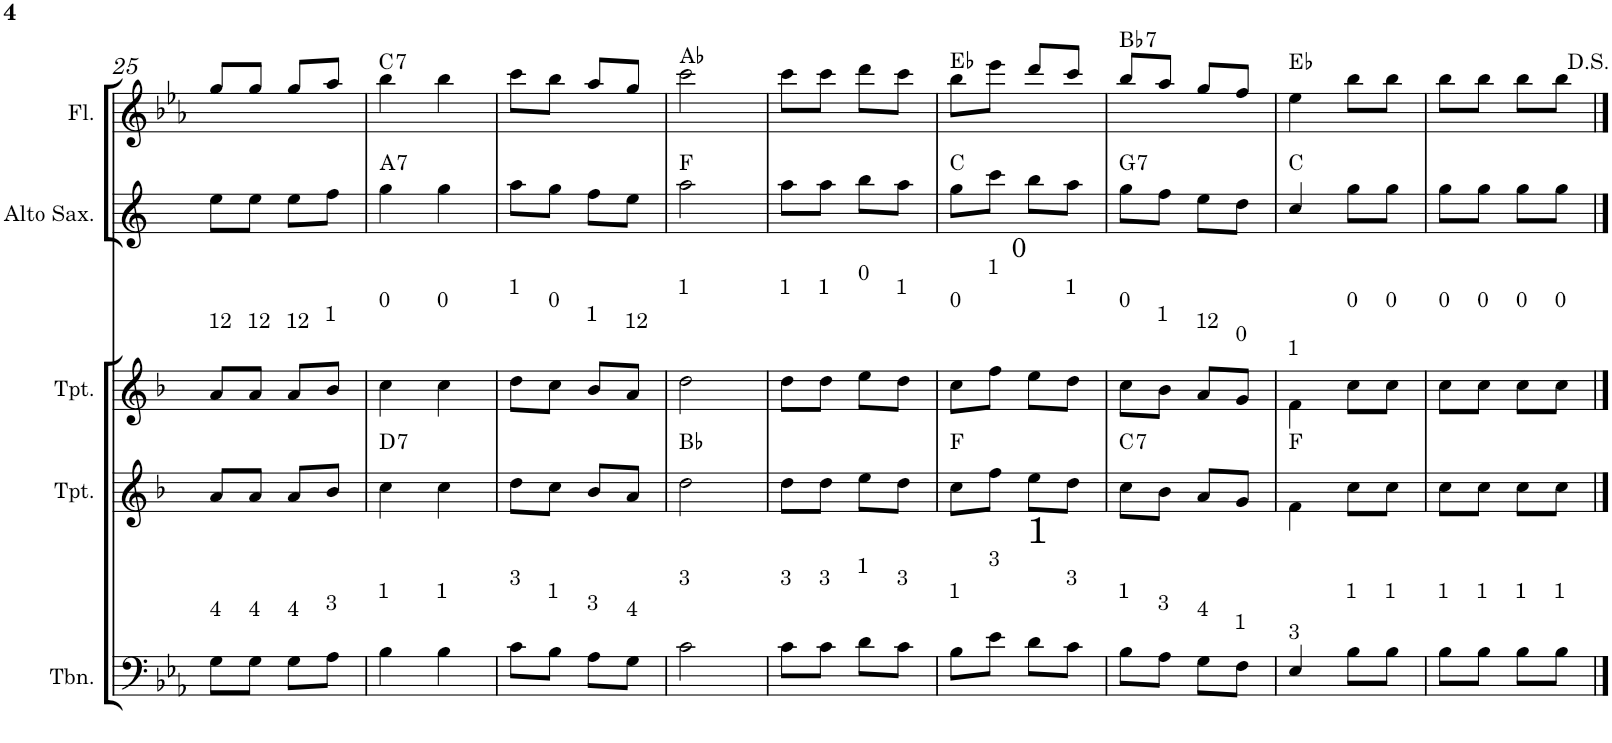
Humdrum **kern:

**kern	**kern	**harte	**kern	**kern	**harte	**kern	**harte
*part5	*part4	*part4	*part3	*part2	*part2	*part1	*part1
*staff5	*staff4	*	*staff3	*staff2	*	*staff1	*
*I"C clavF	*I"Bb	*	*I"Bb - Pirata	*I"Eb	*	*I"C clavG	*
!!LO:PB:g=z
*clefF4	*clefG2	*	*clefG2	*clefG2	*	*clefG2	*
*	*Trd1c2	*	*Trd1c2	*Trd5c9	*	*	*
*k[b-e-a-]	*k[b-]	*	*k[b-]	*k[]	*	*k[b-e-a-]	*
*E-:	*F:	*	*F:	*	*	*E-:	*
*M2/4	*M2/4	*	*M2/4	*M2/4	*	*M2/4	*
=25	=25	=25	=25	=25	=25	=25	=25
!	!	!	!LO:TX:a:t=12	!	!	!	!
!LO:TX:a:t=4	!	!	!	!	!	!	!
8G\L	8a/L	.	8a/L	8ee\L	.	8gg/L	.
!	!	!	!LO:TX:a:t=12	!	!	!	!
!LO:TX:a:t=4	!	!	!	!	!	!	!
8G\J	8a/J	.	8a/J	8ee\J	.	8gg/J	.
!	!	!	!LO:TX:a:t=12	!	!	!	!
!LO:TX:a:t=4	!	!	!	!	!	!	!
8G\L	8a/L	.	8a/L	8ee\L	.	8gg/L	.
!	!	!	!LO:TX:a:t=1	!	!	!	!
!LO:TX:a:t=3	!	!	!	!	!	!	!
8A-\J	8b-/J	.	8b-/J	8ff\J	.	8aa-/J	.
=26	=26	=26	=26	=26	=26	=26	=26
!	!	!	!LO:TX:a:t=0	!	!	!	!
!LO:TX:a:t=1	!	!LO:H:kt=7	!	!	!LO:H:kt=7	!	!LO:H:kt=7
4B-\	4cc\	D:7	4cc\	4gg\	A:7	4bb-\	C:7
!	!	!	!LO:TX:a:t=0	!	!	!	!
!LO:TX:a:t=1	!	!	!	!	!	!	!
4B-\	4cc\	.	4cc\	4gg\	.	4bb-\	.
=27	=27	=27	=27	=27	=27	=27	=27
!	!	!	!LO:TX:a:t=1	!	!	!	!
!LO:TX:a:t=3	!	!	!	!	!	!	!
8c\L	8dd\L	.	8dd\L	8aa\L	.	8ccc\L	.
!	!	!	!LO:TX:a:t=0	!	!	!	!
!LO:TX:a:t=1	!	!	!	!	!	!	!
8B-\J	8cc\J	.	8cc\J	8gg\J	.	8bb-\J	.
!	!	!	!LO:TX:a:t=1	!	!	!	!
!LO:TX:a:t=3	!	!	!	!	!	!	!
8A-\L	8b-/L	.	8b-/L	8ff\L	.	8aa-/L	.
!	!	!	!LO:TX:a:t=12	!	!	!	!
!LO:TX:a:t=4	!	!	!	!	!	!	!
8G\J	8a/J	.	8a/J	8ee\J	.	8gg/J	.
=28	=28	=28	=28	=28	=28	=28	=28
!	!	!	!LO:TX:a:t=1	!	!	!	!
!LO:TX:a:t=3	!	!	!	!	!	!	!
2c\	2dd\	Bb:maj	2dd\	2aa\	F:maj	2ccc\	Ab:maj
=29	=29	=29	=29	=29	=29	=29	=29
!	!	!	!LO:TX:a:t=1	!	!	!	!
!LO:TX:a:t=3	!	!	!	!	!	!	!
8c\L	8dd\L	.	8dd\L	8aa\L	.	8ccc\L	.
!	!	!	!LO:TX:a:t=1	!	!	!	!
!LO:TX:a:t=3	!	!	!	!	!	!	!
8c\J	8dd\J	.	8dd\J	8aa\J	.	8ccc\J	.
!	!	!	!LO:TX:a:t=0	!	!	!	!
!LO:TX:a:t=1	!	!	!	!	!	!	!
8d\L	8ee\L	.	8ee\L	8bb\L	.	8ddd\L	.
!	!	!	!LO:TX:a:t=1	!	!	!	!
!LO:TX:a:t=3	!	!	!	!	!	!	!
8c\J	8dd\J	.	8dd\J	8aa\J	.	8ccc\J	.
=30	=30	=30	=30	=30	=30	=30	=30
!	!	!	!LO:TX:a:t=0	!	!	!	!
!LO:TX:a:t=1	!	!	!	!	!	!	!
8B-\L	8cc\L	F:maj	8cc\L	8gg\L	C:maj	8bb-\L	Eb:maj
!	!	!	!LO:TX:a:t=1	!	!	!	!
!LO:TX:a:t=3	!	!	!	!	!	!	!
8e-\J	8ff\J	.	8ff\J	8ccc\J	.	8eee-\J	.
!	!	!	!LO:TX:a:t=0	!	!	!	!
!LO:TX:a:t=1	!	!	!	!	!	!	!
8d\L	8ee\L	.	8ee\L	8bb\L	.	8ddd/L	.
!	!	!	!LO:TX:a:t=1	!	!	!	!
!LO:TX:a:t=3	!	!	!	!	!	!	!
8c\J	8dd\J	.	8dd\J	8aa\J	.	8ccc/J	.
=31	=31	=31	=31	=31	=31	=31	=31
!	!	!	!LO:TX:a:t=0	!	!	!	!
!LO:TX:a:t=1	!	!LO:H:kt=7	!	!	!LO:H:kt=7	!	!LO:H:kt=7
8B-\L	8cc\L	C:7	8cc\L	8gg\L	G:7	8bb-/L	Bb:7
!	!	!	!LO:TX:a:t=1	!	!	!	!
!LO:TX:a:t=3	!	!	!	!	!	!	!
8A-\J	8b-\J	.	8b-\J	8ff\J	.	8aa-/J	.
!	!	!	!LO:TX:a:t=12	!	!	!	!
!LO:TX:a:t=4	!	!	!	!	!	!	!
8G\L	8a/L	.	8a/L	8ee\L	.	8gg/L	.
!	!	!	!LO:TX:a:t=0	!	!	!	!
!LO:TX:a:t=1	!	!	!	!	!	!	!
8F\J	8g/J	.	8g/J	8dd\J	.	8ff/J	.
=32	=32	=32	=32	=32	=32	=32	=32
!	!	!	!LO:TX:a:t=1	!	!	!	!
!LO:TX:a:t=3	!	!	!	!	!	!	!
4E-/	4f\	F:maj	4f\	4cc/	C:maj	4ee-\	Eb:maj
!	!	!	!LO:TX:a:t=0	!	!	!	!
!LO:TX:a:t=1	!	!	!	!	!	!	!
8B-\L	8cc\L	.	8cc\L	8gg\L	.	8bb-\L	.
!	!	!	!LO:TX:a:t=0	!	!	!	!
!LO:TX:a:t=1	!	!	!	!	!	!	!
8B-\J	8cc\J	.	8cc\J	8gg\J	.	8bb-\J	.
=33	=33	=33	=33	=33	=33	=33	=33
!	!	!	!LO:TX:a:t=0	!	!	!	!
!LO:TX:a:t=1	!	!	!	!	!	!	!
8B-\L	8cc\L	.	8cc\L	8gg\L	.	8bb-\L	.
!	!	!	!LO:TX:a:t=0	!	!	!	!
!LO:TX:a:t=1	!	!	!	!	!	!	!
8B-\J	8cc\J	.	8cc\J	8gg\J	.	8bb-\J	.
!	!	!	!LO:TX:a:t=0	!	!	!	!
!LO:TX:a:t=1	!	!	!	!	!	!	!
8B-\L	8cc\L	.	8cc\L	8gg\L	.	8bb-\L	.
!	!	!	!LO:TX:a:t=0	!	!	!	!
!LO:TX:a:t=1	!	!	!	!	!	!	!
8B-\J	8cc\J	.	8cc\J	8gg\J	.	8bb-\J	.
==	==	==	==	==	==	==	==
*-	*-	*-	*-	*-	*-	*-	*-
